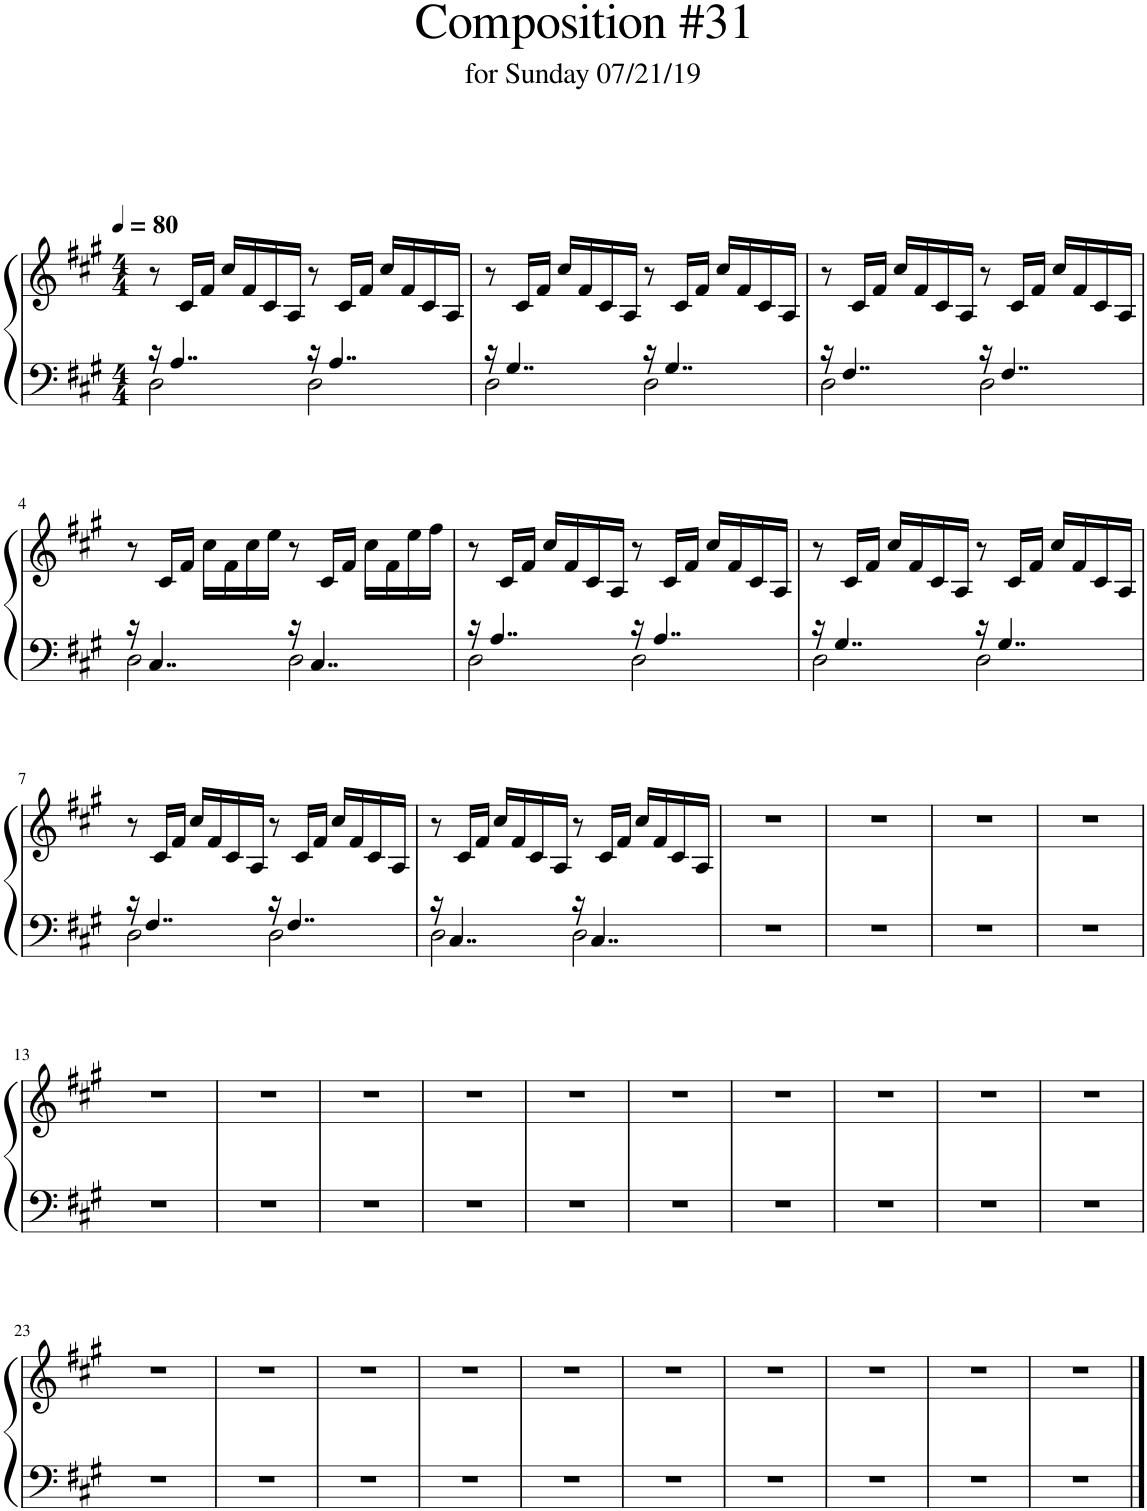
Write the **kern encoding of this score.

**kern	**kern
*part1	*part1
*staff2	*staff1
*I"Electric Piano	*
*I'El. Pno.	*
*clefF4	*clefG2
*k[f#c#g#]	*k[f#c#g#]
*M4/4	*M4/4
*MM80	*MM80
=1	=1
*^	*
16r	2D\	8r
4..A/	.	.
.	.	16c#/LL
.	.	16f#/JJ
.	.	16cc#/LL
.	.	16f#/
.	.	16c#/
.	.	16A/JJ
16r	2D\	8r
4..A/	.	.
.	.	16c#/LL
.	.	16f#/JJ
.	.	16cc#/LL
.	.	16f#/
.	.	16c#/
.	.	16A/JJ
=2	=2	=2
16r	2D\	8r
4..G#/	.	.
.	.	16c#/LL
.	.	16f#/JJ
.	.	16cc#/LL
.	.	16f#/
.	.	16c#/
.	.	16A/JJ
16r	2D\	8r
4..G#/	.	.
.	.	16c#/LL
.	.	16f#/JJ
.	.	16cc#/LL
.	.	16f#/
.	.	16c#/
.	.	16A/JJ
=3	=3	=3
16r	2D\	8r
4..F#/	.	.
.	.	16c#/LL
.	.	16f#/JJ
.	.	16cc#/LL
.	.	16f#/
.	.	16c#/
.	.	16A/JJ
16r	2D\	8r
4..F#/	.	.
.	.	16c#/LL
.	.	16f#/JJ
.	.	16cc#/LL
.	.	16f#/
.	.	16c#/
.	.	16A/JJ
!!LO:LB:g=z
=4	=4	=4
16r	2D\	8r
4..C#/	.	.
.	.	16c#/LL
.	.	16f#/JJ
.	.	16cc#\LL
.	.	16f#\
.	.	16cc#\
.	.	16ee\JJ
16r	2D\	8r
4..C#/	.	.
.	.	16c#/LL
.	.	16f#/JJ
.	.	16cc#\LL
.	.	16f#\
.	.	16ee\
.	.	16ff#\JJ
=5	=5	=5
16r	2D\	8r
4..A/	.	.
.	.	16c#/LL
.	.	16f#/JJ
.	.	16cc#/LL
.	.	16f#/
.	.	16c#/
.	.	16A/JJ
16r	2D\	8r
4..A/	.	.
.	.	16c#/LL
.	.	16f#/JJ
.	.	16cc#/LL
.	.	16f#/
.	.	16c#/
.	.	16A/JJ
=6	=6	=6
16r	2D\	8r
4..G#/	.	.
.	.	16c#/LL
.	.	16f#/JJ
.	.	16cc#/LL
.	.	16f#/
.	.	16c#/
.	.	16A/JJ
16r	2D\	8r
4..G#/	.	.
.	.	16c#/LL
.	.	16f#/JJ
.	.	16cc#/LL
.	.	16f#/
.	.	16c#/
.	.	16A/JJ
!!LO:LB:g=z
=7	=7	=7
16r	2D\	8r
4..F#/	.	.
.	.	16c#/LL
.	.	16f#/JJ
.	.	16cc#/LL
.	.	16f#/
.	.	16c#/
.	.	16A/JJ
16r	2D\	8r
4..F#/	.	.
.	.	16c#/LL
.	.	16f#/JJ
.	.	16cc#/LL
.	.	16f#/
.	.	16c#/
.	.	16A/JJ
=8	=8	=8
16r	2D\	8r
4..C#/	.	.
.	.	16c#/LL
.	.	16f#/JJ
.	.	16cc#/LL
.	.	16f#/
.	.	16c#/
.	.	16A/JJ
16r	2D\	8r
4..C#/	.	.
.	.	16c#/LL
.	.	16f#/JJ
.	.	16cc#/LL
.	.	16f#/
.	.	16c#/
.	.	16A/JJ
*v	*v	*
=9	=9
1r	1r
=10	=10
1r	1r
=11	=11
1r	1r
=12	=12
1r	1r
!!LO:LB:g=z
=13	=13
1r	1r
=14	=14
1r	1r
=15	=15
1r	1r
=16	=16
1r	1r
=17	=17
1r	1r
=18	=18
1r	1r
=19	=19
1r	1r
=20	=20
1r	1r
=21	=21
1r	1r
=22	=22
1r	1r
!!LO:LB:g=z
=23	=23
1r	1r
=24	=24
1r	1r
=25	=25
1r	1r
=26	=26
1r	1r
=27	=27
1r	1r
=28	=28
1r	1r
=29	=29
1r	1r
=30	=30
1r	1r
=31	=31
1r	1r
=32	=32
1r	1r
==	==
*-	*-
